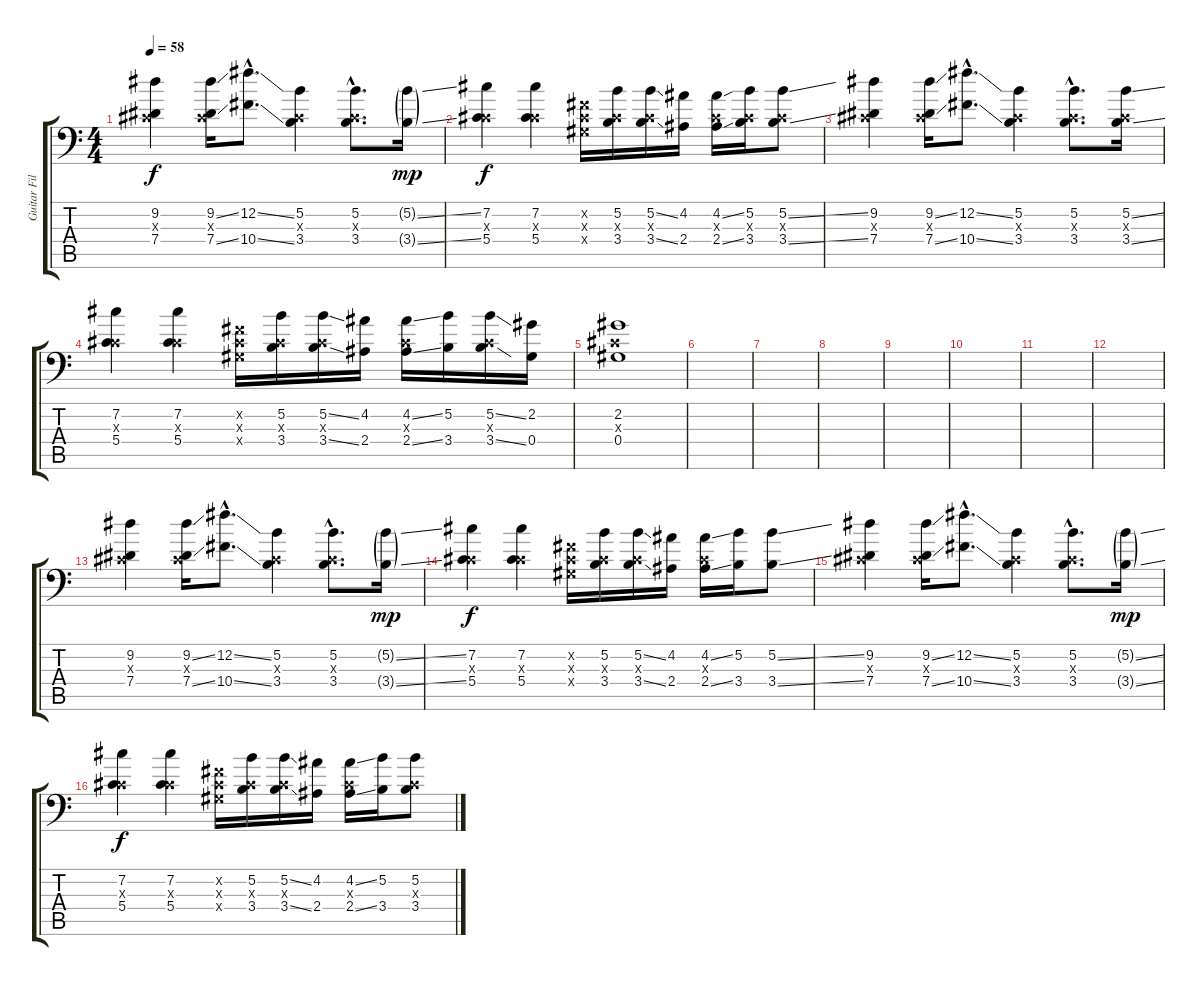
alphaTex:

\track ("Guitar Fills" "Guitar Fil") {instrument overdrivenguitar}
\staff {score tabs}
\tuning (Bb3 Gb3 Db3 Ab2 Db2 Ab1) {hide}
\ts (4 4)
\tempo 58
\clef f4
\ks c
(9.2 0.3{x} 7.4).4{dy f} (9.2{ss} 0.3{x} 7.4{ss}).16 (12.2{ss hac} 10.4{ss hac}).8{d} (5.2 0.3{x} 3.4).4 (5.2{hac} 0.3{hac x} 3.4{hac}).8{d} (5.2{ss g} 3.4{ss g}).16{dy mp} |
(7.2 0.3{x} 5.4).4{dy f} (7.2 0.3{x} 5.4).4 (0.2{x} 0.3{x} 0.4{x}).16 (5.2 0.3{x} 3.4).16 (5.2{ss} 0.3{x} 3.4{ss}).16 (4.2 2.4).16 (4.2{ss} 0.3{x} 2.4{ss}).16 (5.2 0.3{x} 3.4).16 (5.2{ss} 0.3{x} 3.4{ss}).8 |
(9.2 0.3{x} 7.4).4 (9.2{ss} 0.3{x} 7.4{ss}).16 (12.2{ss hac} 10.4{ss hac}).8{d} (5.2 0.3{x} 3.4).4 (5.2{hac} 0.3{hac x} 3.4{hac}).8{d} (5.2{ss} 0.3{x} 3.4{ss}).16 |
(7.2 0.3{x} 5.4).4 (7.2 0.3{x} 5.4).4 (0.2{x} 0.3{x} 0.4{x}).16 (5.2 0.3{x} 3.4).16 (5.2{ss} 0.3{x} 3.4{ss}).16 (4.2 2.4).16 (4.2{ss} 0.3{x} 2.4{ss}).16 (5.2 3.4).16 (5.2{ss} 0.3{x} 3.4{ss}).16 (2.2 0.4).16 |
(2.2 0.3{x} 0.4).1 |
|
|
|
|
|
|
|
(9.2 0.3{x} 7.4).4 (9.2{ss} 0.3{x} 7.4{ss}).16 (12.2{ss hac} 10.4{ss hac}).8{d} (5.2 0.3{x} 3.4).4 (5.2{hac} 0.3{hac x} 3.4{hac}).8{d} (5.2{ss g} 3.4{ss g}).16{dy mp} |
(7.2 0.3{x} 5.4).4{dy f} (7.2 0.3{x} 5.4).4 (0.2{x} 0.3{x} 0.4{x}).16 (5.2 0.3{x} 3.4).16 (5.2{ss} 0.3{x} 3.4{ss}).16 (4.2 2.4).16 (4.2{ss} 0.3{x} 2.4{ss}).16 (5.2 3.4).16 (5.2{ss} 3.4{ss}).8 |
(9.2 0.3{x} 7.4).4 (9.2{ss} 0.3{x} 7.4{ss}).16 (12.2{ss hac} 10.4{ss hac}).8{d} (5.2 0.3{x} 3.4).4 (5.2{hac} 0.3{hac x} 3.4{hac}).8{d} (5.2{ss g} 3.4{ss g}).16{dy mp} |
(7.2 0.3{x} 5.4).4{dy f} (7.2 0.3{x} 5.4).4 (0.2{x} 0.3{x} 0.4{x}).16 (5.2 0.3{x} 3.4).16 (5.2{ss} 0.3{x} 3.4{ss}).16 (4.2 2.4).16 (4.2{ss} 0.3{x} 2.4{ss}).16 (5.2 3.4).16 (5.2 0.3{x} 3.4).8
